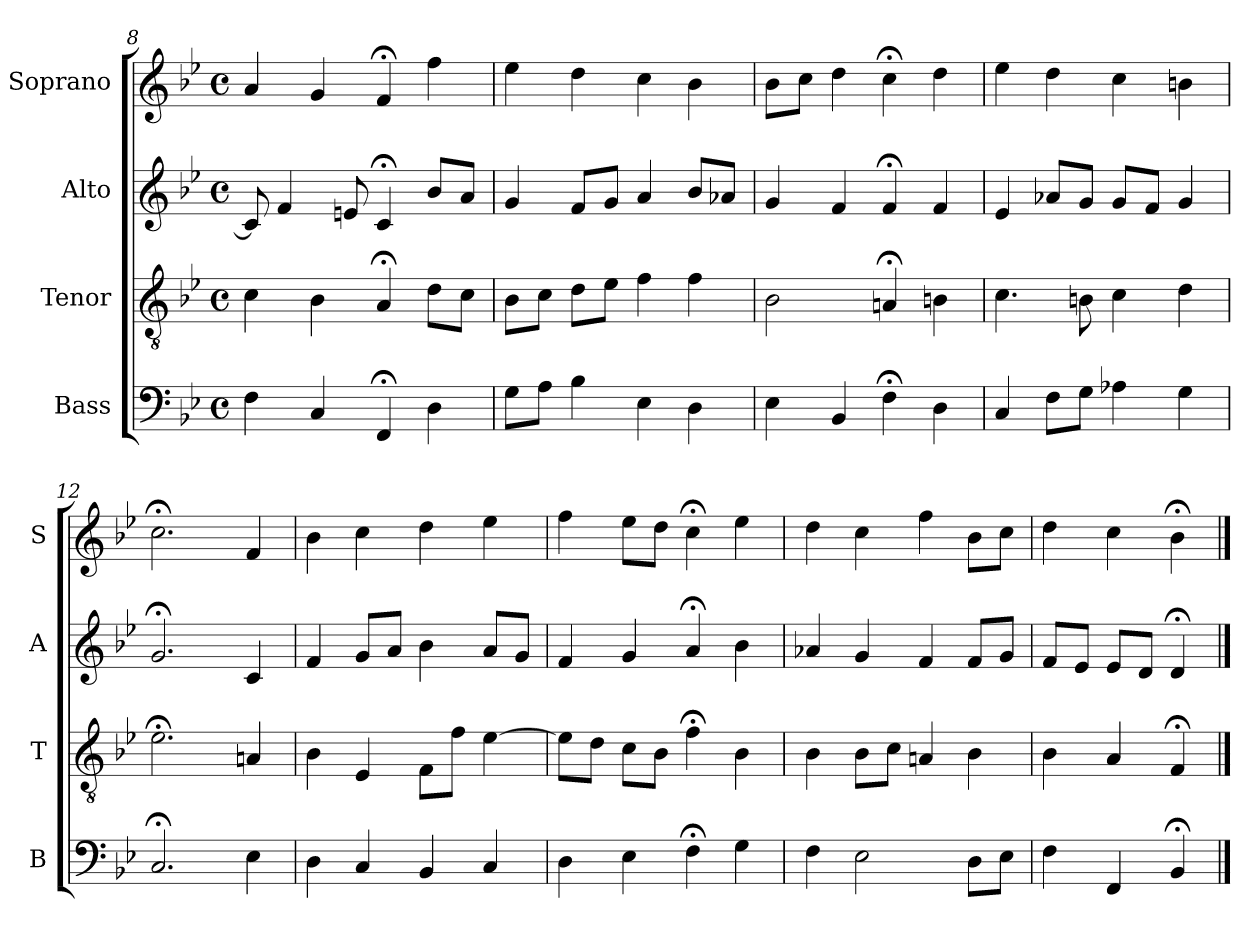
**kern	**kern	**kern	**kern
*part4	*part3	*part2	*part1
*staff4	*staff3	*staff2	*staff1
*I"Bass	*I"Tenor	*I"Alto	*I"Soprano
*I'B	*I'T	*I'A	*I'S
*clefF4	*clefGv2	*clefG2	*clefG2
*k[b-e-]	*k[b-e-]	*k[b-e-]	*k[b-e-]
*B-:	*B-:	*B-:	*B-:
*M4/4	*M4/4	*M4/4	*M4/4
*met(c)	*met(c)	*met(c)	*met(c)
=8	=8	=8	=8
4F	4c	8c]	4a
.	.	4f	.
4C	4B-	.	4g
.	.	8en	.
4FF;<	4A;<	4c;<	4f;<
4D	8dL	8b-L	4ff
.	8cJ	8aJ	.
=9	=9	=9	=9
8GL	8B-L	4g	4ee-
8AJ	8cJ	.	.
4B-	8dL	8fL	4dd
.	8e-J	8gJ	.
4E-	4f	4a	4cc
4D	4f	8b-L	4b-
.	.	8a-XJ	.
=10	=10	=10	=10
4E-	2B-	4g	8b-L
.	.	.	8ccJ
4BB-	.	4f	4dd
4F;<	4An;<	4f;<	4cc;<
4D	4Bn	4f	4dd
=11	=11	=11	=11
4C	4.c	4e-	4ee-
8FL	.	8a-XL	4dd
8GJ	8Bn	8gJ	.
4A-X	4c	8gL	4cc
.	.	8fJ	.
4G	4d	4g	4bn
=12	=12	=12	=12
2.C;<	2.e-;<	2.g;<	2.cc;<
4E-	4An	4c	4f
=13	=13	=13	=13
4D	4B-	4f	4b-
4C	4E-	8gL	4cc
.	.	8aJ	.
4BB-	8FL	4b-	4dd
.	8fJ	.	.
4C	[4e-	8aL	4ee-
.	.	8gJ	.
=14	=14	=14	=14
4D	8e-L]	4f	4ff
.	8dJ	.	.
4E-	8cL	4g	8ee-L
.	8B-J	.	8ddJ
4F;<	4f;<	4a;<	4cc;<
4G	4B-	4b-	4ee-
=15	=15	=15	=15
4F	4B-	4a-X	4dd
2E-	8B-L	4g	4cc
.	8cJ	.	.
.	4An	4f	4ff
8DL	4B-	8fL	8b-L
8E-J	.	8gJ	8ccJ
=16	=16	=16	=16
4F	4B-	8fL	4dd
.	.	8e-J	.
4FF	4A	8e-L	4cc
.	.	8dJ	.
4BB-;<	4F;<	4d;<	4b-;<
==	==	==	==
*-	*-	*-	*-
